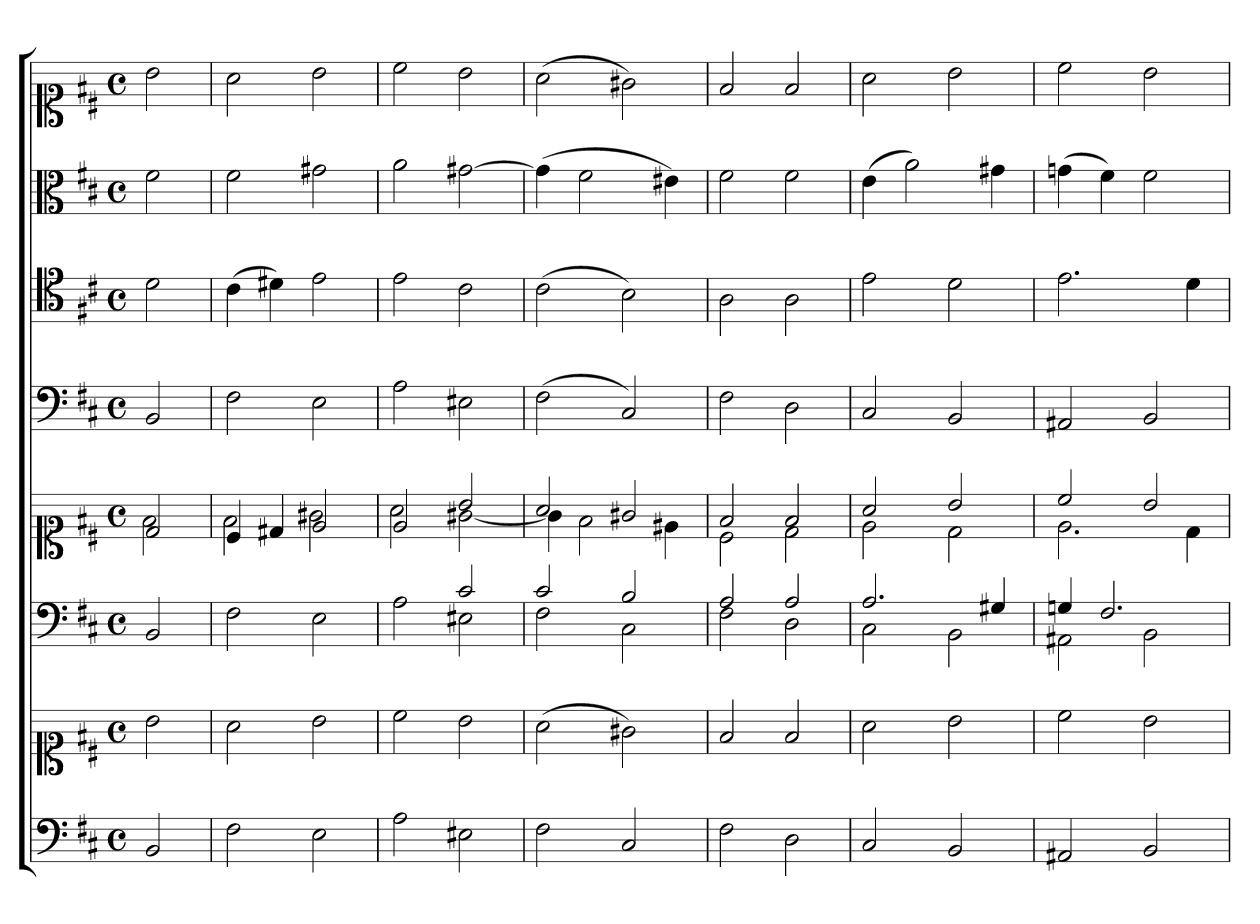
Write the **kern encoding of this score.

**kern	**kern	**kern	**kern	**kern	**kern	**kern	**kern
*part6	*part6	*part5	*part5	*part4	*part3	*part2	*part1
*staff8	*staff7	*staff6	*staff5	*staff4	*staff3	*staff2	*staff1
*clefF4	*clefC1	*clefF4	*clefC1	*clefF4	*clefC4	*clefC3	*clefC1
*k[f#c#]	*k[f#c#]	*k[f#c#]	*k[f#c#]	*k[f#c#]	*k[f#c#]	*k[f#c#]	*k[f#c#]
*D:	*D:	*D:	*D:	*D:	*D:	*D:	*D:
*M4/4	*M4/4	*M4/4	*M4/4	*M4/4	*M4/4	*M4/4	*M4/4
*met(c)	*met(c)	*met(c)	*met(c)	*met(c)	*met(c)	*met(c)	*met(c)
*MM180	*MM180	*MM180	*MM180	*MM180	*MM180	*MM180	*MM180
=1	=1	=1	=1	=1	=1	=1	=1
*	*	*	*^	*	*	*	*
2BB	2b	2BB	2d	2f#	2BB	2d	2f#	2b
=2	=2	=2	=2	=2	=2	=2	=2	=2
2F#	2a	2F#	4c#	2f#	2F#	(4c#	2f#	2a
.	.	.	4d#X	.	.	4d#X)	.	.
2E	2b	2E	2e	2g#X	2E	2e	2g#X	2b
=3	=3	=3	=3	=3	=3	=3	=3	=3
*	*	*^	*	*	*	*	*	*
2A	2cc#	2ryy	2A	2e	2a	2A	2e	2a	2cc#
2E#X	2b	2c#	2E#X	2b	[2g#X	2E#X	2c#	[2g#X	2b
=4	=4	=4	=4	=4	=4	=4	=4	=4	=4
2F#	(2a	2c#	2F#	2a	4g#]	(2F#	(2c#	(4g#]	(2a
.	.	.	.	.	2f#	.	.	2f#	.
2C#	2g#X)	2B	2C#	2g#X	.	2C#)	2B)	.	2g#X)
.	.	.	.	.	4e#X	.	.	4e#X)	.
=5	=5	=5	=5	=5	=5	=5	=5	=5	=5
2F#	2f#	2A	2F#	2f#	2c#	2F#	2A	2f#	2f#
2D	2f#	2A	2D	2f#	2d	2D	2A	2f#	2f#
=6	=6	=6	=6	=6	=6	=6	=6	=6	=6
2C#	2a	2.A	2C#	2a	2e	2C#	2e	(4e	2a
.	.	.	.	.	.	.	.	2a)	.
2BB	2b	.	2BB	2b	2d	2BB	2d	.	2b
.	.	4G#X	.	.	.	.	.	4g#X	.
=7	=7	=7	=7	=7	=7	=7	=7	=7	=7
2AA#X	2cc#	4Gn	2AA#X	2cc#	2.e	2AA#X	2.e	(4gn	2cc#
.	.	2.F#	.	.	.	.	.	4f#)	.
2BB	2b	.	2BB	2b	.	2BB	.	2f#	2b
.	.	.	.	.	4d	.	4d	.	.
*	*	*v	*v	*	*	*	*	*	*
*	*	*	*v	*v	*	*	*	*
=	=	=	=	=	=	=	=
*-	*-	*-	*-	*-	*-	*-	*-
